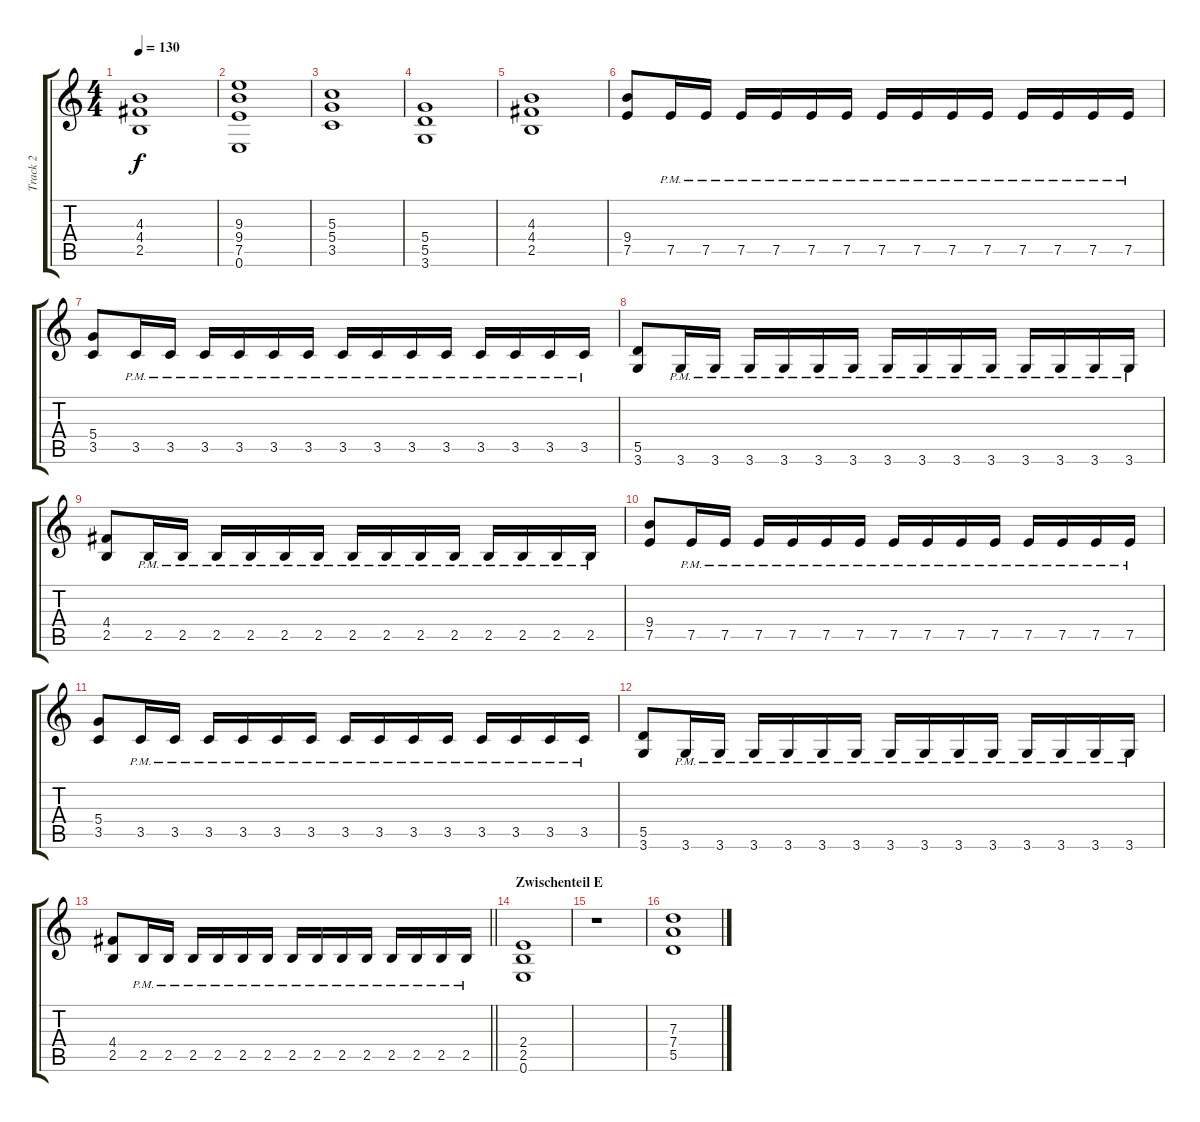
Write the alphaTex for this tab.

\track ("Track 2" "Track 2") {instrument distortionguitar}
\staff {score tabs}
\tuning (E4 B3 G3 D3 A2 E2) {hide}
\ts (4 4)
\tempo 130
\clef g2
\ks c
(4.3 4.4 2.5).1{dy f} |
(9.3 9.4 7.5 0.6).1 |
(5.3 5.4 3.5).1 |
(5.4 5.5 3.6).1 |
(4.3 4.4 2.5).1 |
(9.4 7.5).8 7.5{pm}.16 7.5{pm}.16 7.5{pm}.16 7.5{pm}.16 7.5{pm}.16 7.5{pm}.16 7.5{pm}.16 7.5{pm}.16 7.5{pm}.16 7.5{pm}.16 7.5{pm}.16 7.5{pm}.16 7.5{pm}.16 7.5{pm}.16 |
(5.4 3.5).8 3.5{pm}.16 3.5{pm}.16 3.5{pm}.16 3.5{pm}.16 3.5{pm}.16 3.5{pm}.16 3.5{pm}.16 3.5{pm}.16 3.5{pm}.16 3.5{pm}.16 3.5{pm}.16 3.5{pm}.16 3.5{pm}.16 3.5{pm}.16 |
(5.5 3.6).8 3.6{pm}.16 3.6{pm}.16 3.6{pm}.16 3.6{pm}.16 3.6{pm}.16 3.6{pm}.16 3.6{pm}.16 3.6{pm}.16 3.6{pm}.16 3.6{pm}.16 3.6{pm}.16 3.6{pm}.16 3.6{pm}.16 3.6{pm}.16 |
(4.4 2.5).8 2.5{pm}.16 2.5{pm}.16 2.5{pm}.16 2.5{pm}.16 2.5{pm}.16 2.5{pm}.16 2.5{pm}.16 2.5{pm}.16 2.5{pm}.16 2.5{pm}.16 2.5{pm}.16 2.5{pm}.16 2.5{pm}.16 2.5{pm}.16 |
(9.4 7.5).8 7.5{pm}.16 7.5{pm}.16 7.5{pm}.16 7.5{pm}.16 7.5{pm}.16 7.5{pm}.16 7.5{pm}.16 7.5{pm}.16 7.5{pm}.16 7.5{pm}.16 7.5{pm}.16 7.5{pm}.16 7.5{pm}.16 7.5{pm}.16 |
(5.4 3.5).8 3.5{pm}.16 3.5{pm}.16 3.5{pm}.16 3.5{pm}.16 3.5{pm}.16 3.5{pm}.16 3.5{pm}.16 3.5{pm}.16 3.5{pm}.16 3.5{pm}.16 3.5{pm}.16 3.5{pm}.16 3.5{pm}.16 3.5{pm}.16 |
(5.5 3.6).8 3.6{pm}.16 3.6{pm}.16 3.6{pm}.16 3.6{pm}.16 3.6{pm}.16 3.6{pm}.16 3.6{pm}.16 3.6{pm}.16 3.6{pm}.16 3.6{pm}.16 3.6{pm}.16 3.6{pm}.16 3.6{pm}.16 3.6{pm}.16 |
\barLineRight lightlight
(4.4 2.5).8 2.5{pm}.16 2.5{pm}.16 2.5{pm}.16 2.5{pm}.16 2.5{pm}.16 2.5{pm}.16 2.5{pm}.16 2.5{pm}.16 2.5{pm}.16 2.5{pm}.16 2.5{pm}.16 2.5{pm}.16 2.5{pm}.16 2.5{pm}.16 |
\section ("" "Zwischenteil E")
(2.4 2.5 0.6).1 |
r.1 |
(7.3 7.4 5.5).1
